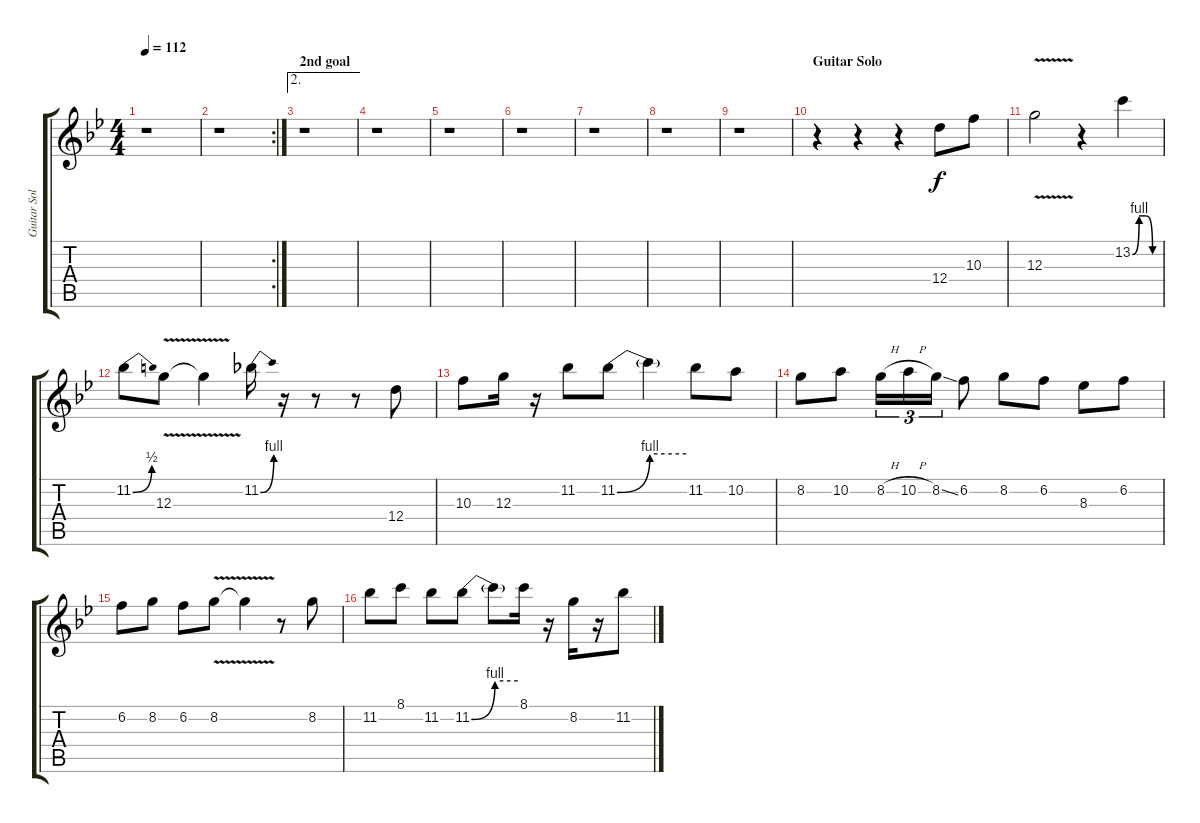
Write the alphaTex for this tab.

\track ("Guitar Solo" "Guitar Sol") {instrument overdrivenguitar}
\staff {score tabs}
\tuning (E4 B3 G3 D3 A2 E2) {hide}
\ts (4 4)
\tempo 112
\clef g2
\ks bb
r.1{dy f} |
\rc 2
r.1 |
\ae 2
\section ("" "2nd goal")
r.1 |
r.1 |
r.1 |
r.1 |
r.1 |
r.1 |
r.1 |
\section ("" "Guitar Solo")
r.4 r.4 r.4 12.4.8 10.3.8 |
12.3{v}.2 r.4 13.2{be (custom 0 0 15 4 30 4 45 0 60 0)}.4 |
11.2{be (bend 0 0 60 2)}.8 12.3{v}.8 12.3{v t}.4 11.2{be (bend 0 0 60 4)}.16 r.16 r.8 r.8 12.4.8 |
10.3.8 12.3.16 r.16 11.2.8 11.2{be (bend 0 0 60 4)}.8 11.2{be (hold 0 4 60 4) t}.4 11.2.8 10.2.8 |
8.2.8 10.2.8 8.2{h}.16{tu (3 2)} 10.2{h}.16{tu (3 2)} 8.2{ss}.16{tu (3 2)} 6.2.8 8.2.8 6.2.8 8.3.8 6.2.8 |
6.2.8 8.2.8 6.2.8 8.2{v}.8 8.2{v t}.4 r.8 8.2.8 |
11.2.8 8.1.8 11.2.8 11.2{be (bend 0 0 60 4)}.8 11.2{be (hold 0 4 60 4) t}.8 8.1.16 r.16 8.2.16 r.16 11.2.8
